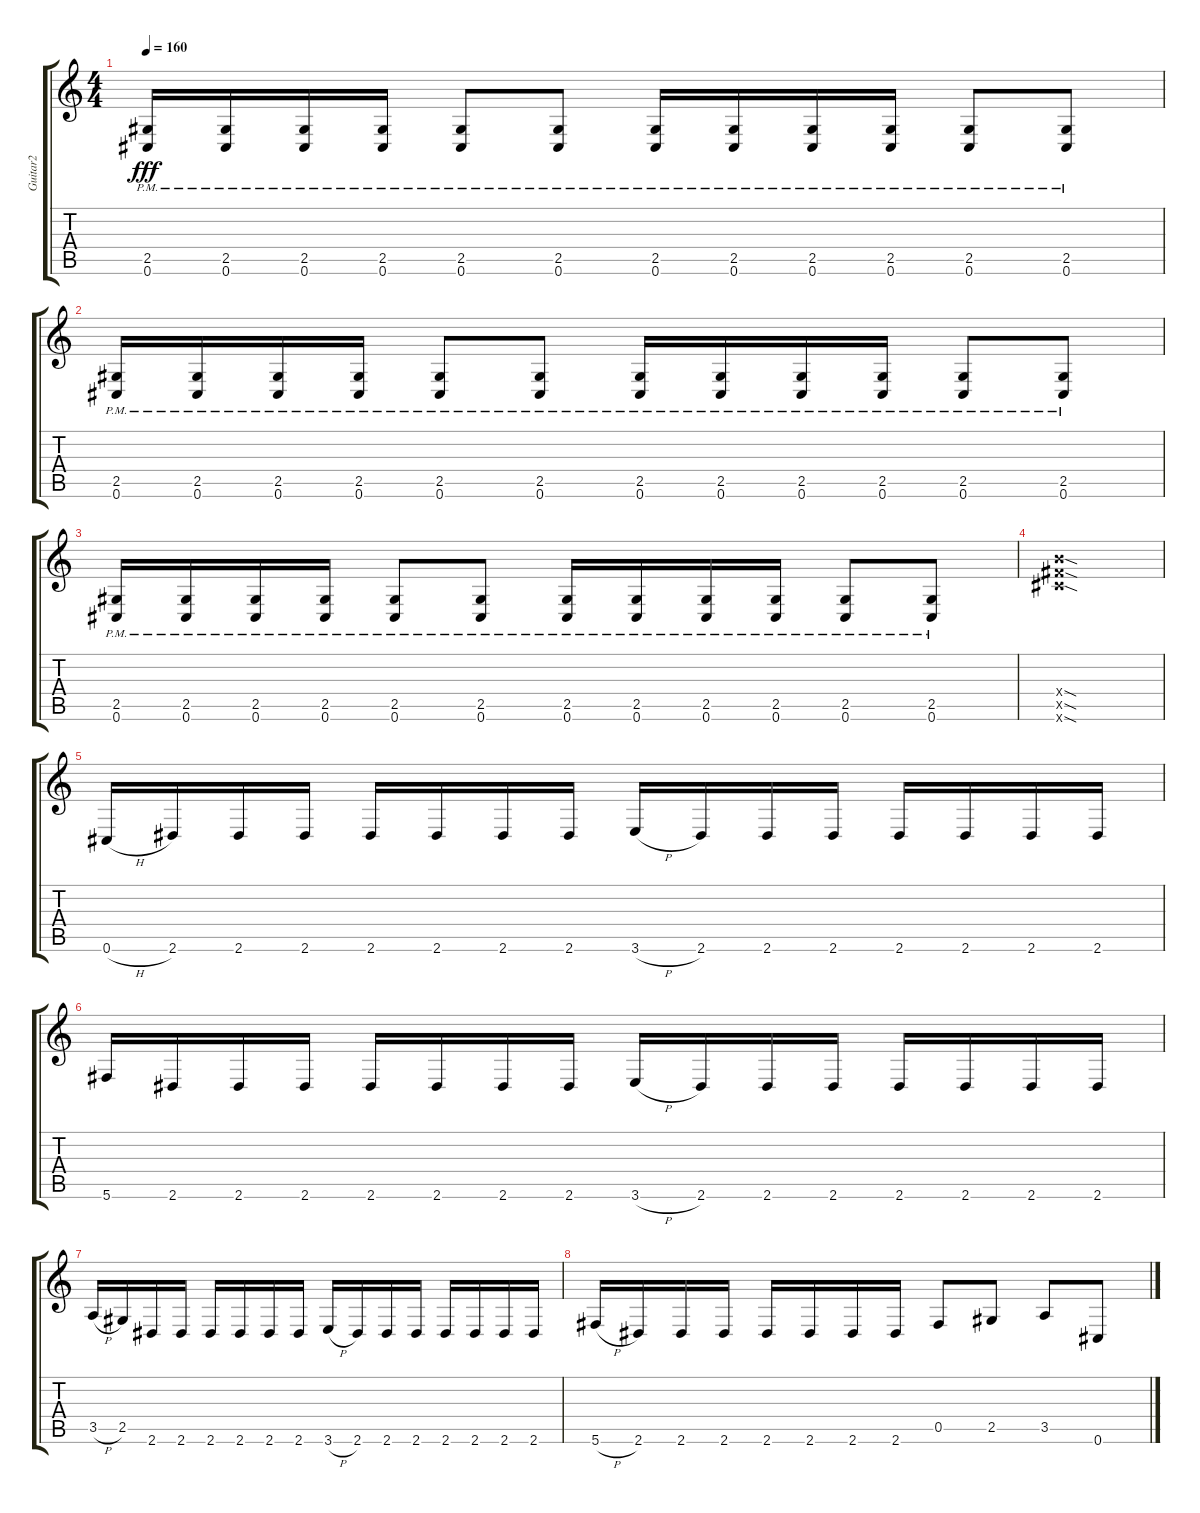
\track ("Guitar2" "Guitar2") {instrument overdrivenguitar}
\staff {score tabs}
\tuning (Db4 Ab3 E3 B2 Gb2 Db2) {hide}
\ts (4 4)
\tempo 160
\clef g2
\ks c
(2.5{pm} 0.6{pm}).16{dy fff} (2.5{pm} 0.6{pm}).16 (2.5{pm} 0.6{pm}).16 (2.5{pm} 0.6{pm}).16 (2.5{pm} 0.6{pm}).8 (2.5{pm} 0.6{pm}).8 (2.5{pm} 0.6{pm}).16 (2.5{pm} 0.6{pm}).16 (2.5{pm} 0.6{pm}).16 (2.5{pm} 0.6{pm}).16 (2.5{pm} 0.6{pm}).8 (2.5{pm} 0.6{pm}).8 |
(2.5{pm} 0.6{pm}).16 (2.5{pm} 0.6{pm}).16 (2.5{pm} 0.6{pm}).16 (2.5{pm} 0.6{pm}).16 (2.5{pm} 0.6{pm}).8 (2.5{pm} 0.6{pm}).8 (2.5{pm} 0.6{pm}).16 (2.5{pm} 0.6{pm}).16 (2.5{pm} 0.6{pm}).16 (2.5{pm} 0.6{pm}).16 (2.5{pm} 0.6{pm}).8 (2.5{pm} 0.6{pm}).8 |
(2.5{pm} 0.6{pm}).16 (2.5{pm} 0.6{pm}).16 (2.5{pm} 0.6{pm}).16 (2.5{pm} 0.6{pm}).16 (2.5{pm} 0.6{pm}).8 (2.5{pm} 0.6{pm}).8 (2.5{pm} 0.6{pm}).16 (2.5{pm} 0.6{pm}).16 (2.5{pm} 0.6{pm}).16 (2.5{pm} 0.6{pm}).16 (2.5{pm} 0.6{pm}).8 (2.5{pm} 0.6{pm}).8 |
(12.4{sod x} 12.5{sod x} 12.6{sod x}).1 |
0.6{h}.16 2.6.16 2.6.16 2.6.16 2.6.16 2.6.16 2.6.16 2.6.16 3.6{h}.16 2.6.16 2.6.16 2.6.16 2.6.16 2.6.16 2.6.16 2.6.16 |
5.6.16 2.6.16 2.6.16 2.6.16 2.6.16 2.6.16 2.6.16 2.6.16 3.6{h}.16 2.6.16 2.6.16 2.6.16 2.6.16 2.6.16 2.6.16 2.6.16 |
3.5{h}.16 2.5.16 2.6.16 2.6.16 2.6.16 2.6.16 2.6.16 2.6.16 3.6{h}.16 2.6.16 2.6.16 2.6.16 2.6.16 2.6.16 2.6.16 2.6.16 |
5.6{h}.16 2.6.16 2.6.16 2.6.16 2.6.16 2.6.16 2.6.16 2.6.16 0.5.8 2.5.8 3.5.8 0.6.8
